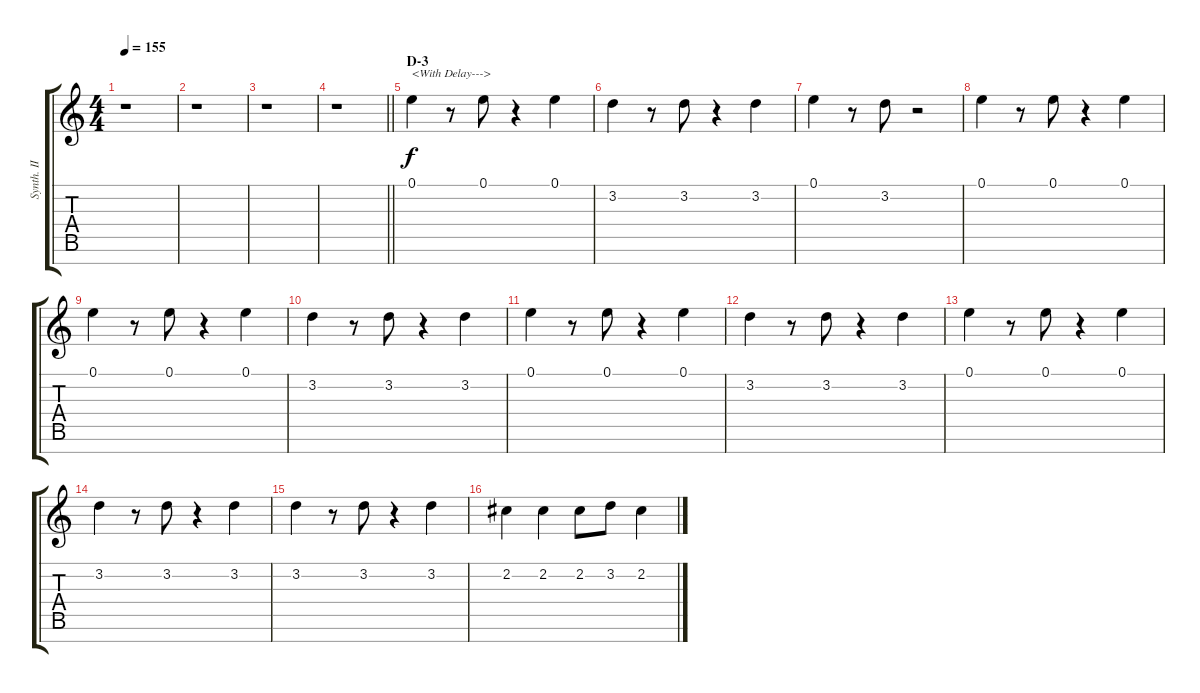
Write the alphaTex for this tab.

\track ("Synth. II" "Synth. II") {instrument fx4atmosphere}
\staff {score tabs}
\tuning (E5 B4 G4 D4 A3 E3 B2) {hide}
\ts (4 4)
\tempo 155
\clef g2
\ks c
r.1{dy f} |
r.1 |
r.1 |
\barLineRight lightlight
r.1 |
\section ("" "D-3")
0.1.4{txt "<With Delay--->"} r.8 0.1.8 r.4 0.1.4 |
3.2.4 r.8 3.2.8 r.4 3.2.4 |
0.1.4 r.8 3.2.8 r.2 |
0.1.4 r.8 0.1.8 r.4 0.1.4 |
0.1.4 r.8 0.1.8 r.4 0.1.4 |
3.2.4 r.8 3.2.8 r.4 3.2.4 |
0.1.4 r.8 0.1.8 r.4 0.1.4 |
3.2.4 r.8 3.2.8 r.4 3.2.4 |
0.1.4 r.8 0.1.8 r.4 0.1.4 |
3.2.4 r.8 3.2.8 r.4 3.2.4 |
3.2.4 r.8 3.2.8 r.4 3.2.4 |
2.2.4 2.2.4 2.2.8 3.2.8 2.2.4
